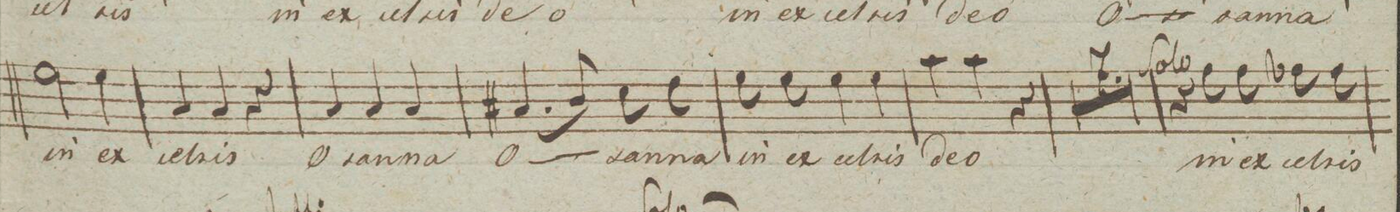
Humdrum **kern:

**kern	**text	**dynam
*I"Baſso.	*	*
*clefF4	*	*
*k[]	*	*
*M3/4	*	*
2G\	in	.
4G\	ex-	.
=94	=94	=94
4C/	-cel-	.
4C/	-sis	.
4r	.	.
=95	=95	=95
4C/	O-	.
4C/	-san-	.
4C/	-na	.
=96	=96	=96
(4.C#X/	O-	.
8D/)	.	.
8E\	-san-	.
8F\	-na	.
=97	=97	=97
8G\	in	.
8G\	ex-	.
4G\	-cel-	.
4G\	-sis	.
=98	=98	=98
4c\	de-	.
4c\	-o	.
4r	.	.
=99	=99	=99
2.r	.	.
=100	=100	=100
2.r	.	.
=101	=101	=101
2.r	.	.
=102	=102	=102
2.r	.	.
=103	=103	=103
2.r	.	.
=104	=104	=104
2.r	.	.
=105	=105	=105
2.r	.	.
=106	=106	=106
4r	.	.
8A\	in	.
8A\	ex-	.
8A-X\	-cel-	.
8A-\	-sis	.
=107	=107	=107
*-	*-	*-
